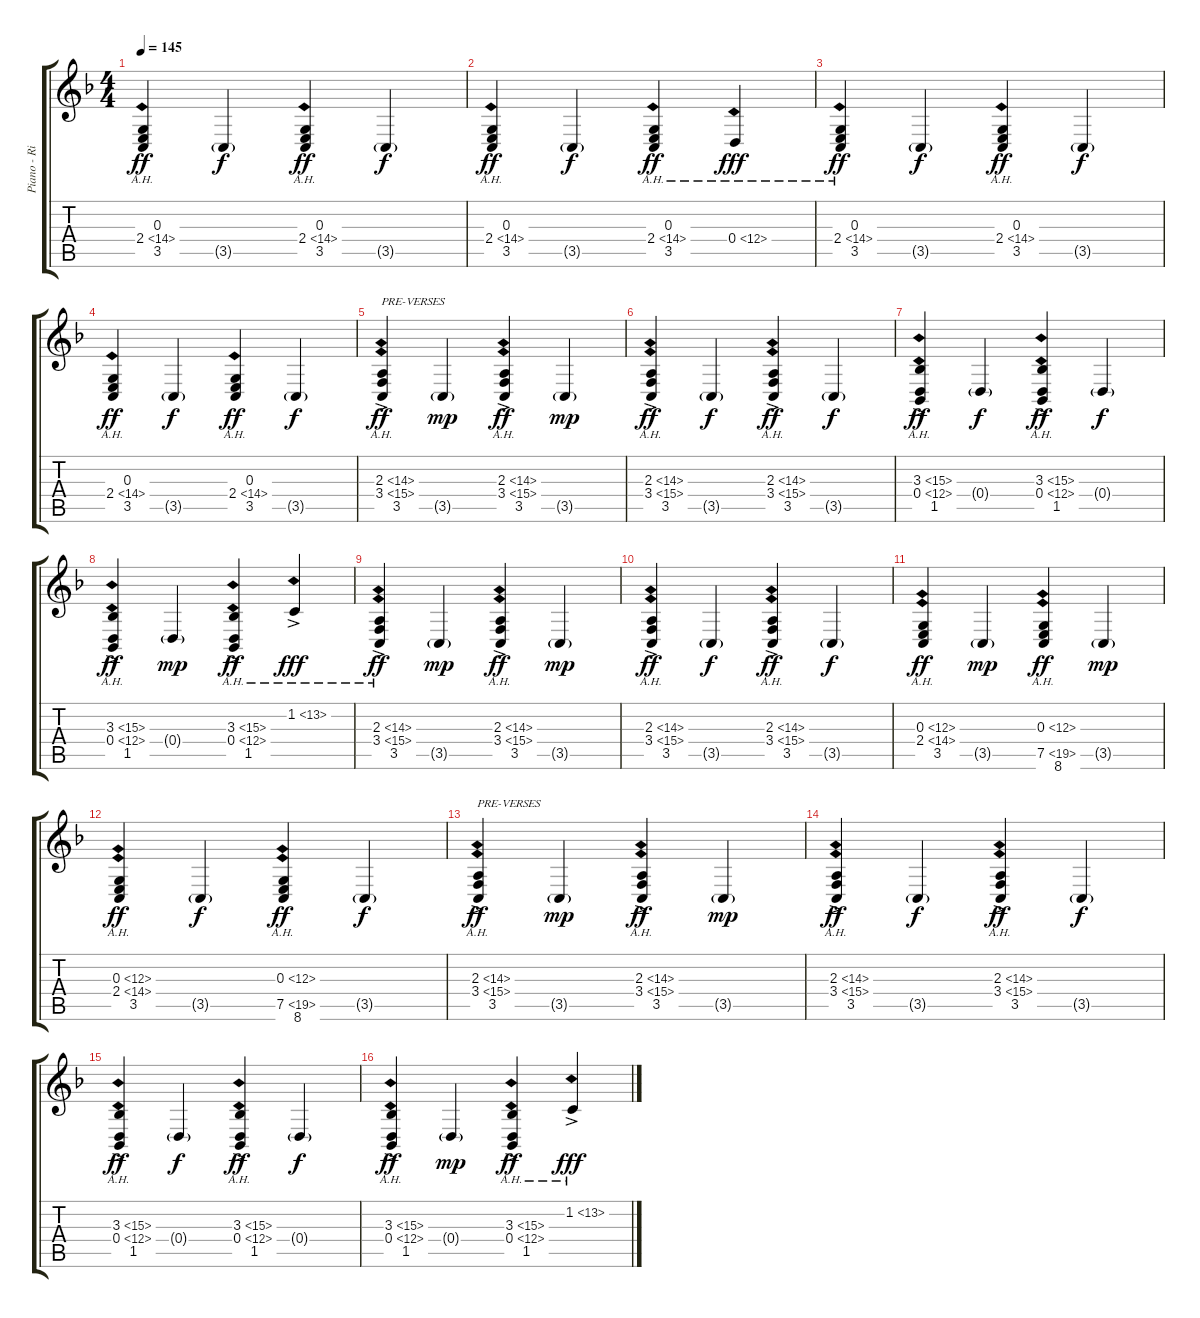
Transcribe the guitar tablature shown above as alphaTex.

\track ("Piano - Right Hand" "Piano - Ri") {instrument acousticgrandpiano}
\staff {score tabs}
\tuning (E4 B3 G3 D3 A2 E2) {hide}
\ts (4 4)
\tempo 145
\clef g2
\ks f
(0.3 2.4{ah 12} 3.5).4{dy ff} 3.5{g}.4{dy f} (0.3 2.4{ah 12} 3.5).4{dy ff} 3.5{g}.4{dy f} |
(0.3 2.4{ah 12} 3.5).4{dy ff} 3.5{g}.4{dy f} (0.3 2.4{ah 12} 3.5).4{dy ff} 0.4{ah 12}.4{dy fff} |
(0.3 2.4{ah 12} 3.5).4{dy ff} 3.5{g}.4{dy f} (0.3 2.4{ah 12} 3.5).4{dy ff} 3.5{g}.4{dy f} |
(0.3 2.4{ah 12} 3.5).4{dy ff} 3.5{g}.4{dy f} (0.3 2.4{ah 12} 3.5).4{dy ff} 3.5{g}.4{dy f} |
(2.3{ah 12 ac} 3.4{ah 12} 3.5).4{txt "PRE-VERSES" dy ff} 3.5{g}.4{dy mp} (2.3{ah 12 ac} 3.4{ah 12} 3.5).4{dy ff} 3.5{g}.4{dy mp} |
(2.3{ah 12 ac} 3.4{ah 12} 3.5).4{dy ff} 3.5{g}.4{dy f} (2.3{ah 12 ac} 3.4{ah 12} 3.5).4{dy ff} 3.5{g}.4{dy f} |
(3.3{ah 12 ac} 0.4{ah 12} 1.5).4{dy ff} 0.4{g}.4{dy f} (3.3{ah 12 ac} 0.4{ah 12} 1.5).4{dy ff} 0.4{g}.4{dy f} |
(3.3{ah 12 ac} 0.4{ah 12} 1.5).4{dy ff} 0.4{g}.4{dy mp} (3.3{ah 12 ac} 0.4{ah 12} 1.5).4{dy ff} 1.2{ah 12 ac}.4{dy fff} |
(2.3{ah 12 ac} 3.4{ah 12} 3.5).4{dy ff} 3.5{g}.4{dy mp} (2.3{ah 12 ac} 3.4{ah 12} 3.5).4{dy ff} 3.5{g}.4{dy mp} |
(2.3{ah 12 ac} 3.4{ah 12} 3.5).4{dy ff} 3.5{g}.4{dy f} (2.3{ah 12 ac} 3.4{ah 12} 3.5).4{dy ff} 3.5{g}.4{dy f} |
(0.3{ah 12} 2.4{ah 12} 3.5).4{dy ff} 3.5{g}.4{dy mp} (0.3{ah 12} 7.5{ah 12} 8.6).4{dy ff} 3.5{g}.4{dy mp} |
(0.3{ah 12} 2.4{ah 12} 3.5).4{dy ff} 3.5{g}.4{dy f} (0.3{ah 12} 7.5{ah 12} 8.6).4{dy ff} 3.5{g}.4{dy f} |
(2.3{ah 12 ac} 3.4{ah 12} 3.5).4{txt "PRE-VERSES" dy ff} 3.5{g}.4{dy mp} (2.3{ah 12 ac} 3.4{ah 12} 3.5).4{dy ff} 3.5{g}.4{dy mp} |
(2.3{ah 12 ac} 3.4{ah 12} 3.5).4{dy ff} 3.5{g}.4{dy f} (2.3{ah 12 ac} 3.4{ah 12} 3.5).4{dy ff} 3.5{g}.4{dy f} |
(3.3{ah 12 ac} 0.4{ah 12} 1.5).4{dy ff} 0.4{g}.4{dy f} (3.3{ah 12 ac} 0.4{ah 12} 1.5).4{dy ff} 0.4{g}.4{dy f} |
(3.3{ah 12 ac} 0.4{ah 12} 1.5).4{dy ff} 0.4{g}.4{dy mp} (3.3{ah 12 ac} 0.4{ah 12} 1.5).4{dy ff} 1.2{ah 12 ac}.4{dy fff}
